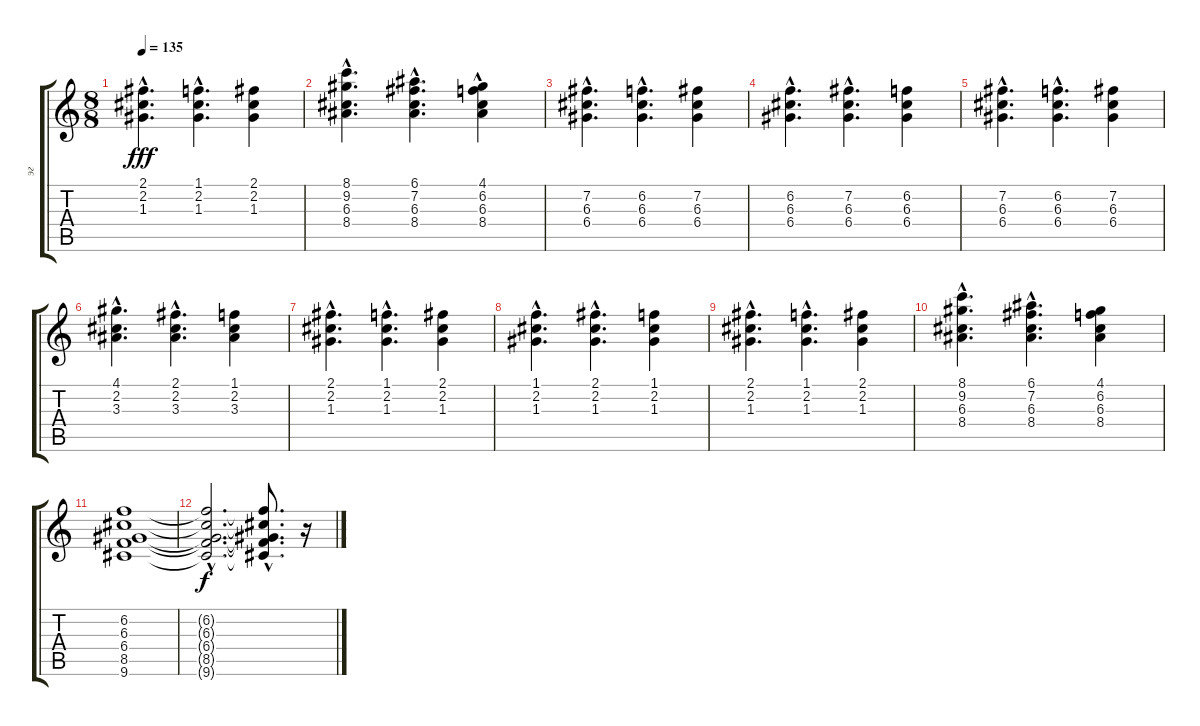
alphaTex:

\track ("эг" "эг") {instrument distortionguitar}
\staff {score tabs}
\tuning (E4 B3 G3 D3 A2 E2) {hide}
\ts (8 8)
\tempo 135
\clef g2
\ks c
(2.1{hac} 2.2{hac} 1.3{hac}).4{d dy fff} (1.1{hac} 2.2{hac} 1.3{hac}).4{d} (2.1 2.2 1.3).4 |
(8.1{hac} 9.2{hac} 6.3{hac} 8.4{hac}).4{d} (6.1{hac} 7.2{hac} 6.3{hac} 8.4{hac}).4{d} (4.1{hac} 6.2 6.3 8.4).4 |
(7.2{hac} 6.3{hac} 6.4{hac}).4{d} (6.2{hac} 6.3{hac} 6.4{hac}).4{d} (7.2 6.3 6.4).4 |
(6.2{hac} 6.3{hac} 6.4{hac}).4{d} (7.2{hac} 6.3{hac} 6.4{hac}).4{d} (6.2 6.3 6.4).4 |
(7.2{hac} 6.3{hac} 6.4{hac}).4{d} (6.2{hac} 6.3{hac} 6.4{hac}).4{d} (7.2 6.3 6.4).4 |
(4.1{hac} 2.2{hac} 3.3{hac}).4{d} (2.1{hac} 2.2{hac} 3.3{hac}).4{d} (1.1 2.2 3.3).4 |
(2.1{hac} 2.2{hac} 1.3{hac}).4{d} (1.1{hac} 2.2{hac} 1.3{hac}).4{d} (2.1 2.2 1.3).4 |
(1.1{hac} 2.2{hac} 1.3{hac}).4{d} (2.1{hac} 2.2{hac} 1.3{hac}).4{d} (1.1 2.2 1.3).4 |
(2.1{hac} 2.2{hac} 1.3{hac}).4{d} (1.1{hac} 2.2{hac} 1.3{hac}).4{d} (2.1 2.2 1.3).4 |
(8.1{hac} 9.2{hac} 6.3{hac} 8.4{hac}).4{d} (6.1{hac} 7.2{hac} 6.3{hac} 8.4{hac}).4{d} (4.1 6.2 6.3 8.4).4 |
(6.2 6.3 6.4 8.5 9.6).1 |
(6.2{hac t} 6.3{hac t} 6.4{hac t} 8.5{hac t} 9.6{hac t}).2{d dy f} (6.2{hac t} 6.3{hac t} 6.4{hac t} 8.5{hac t} 9.6{hac t}).8{d} r.16
